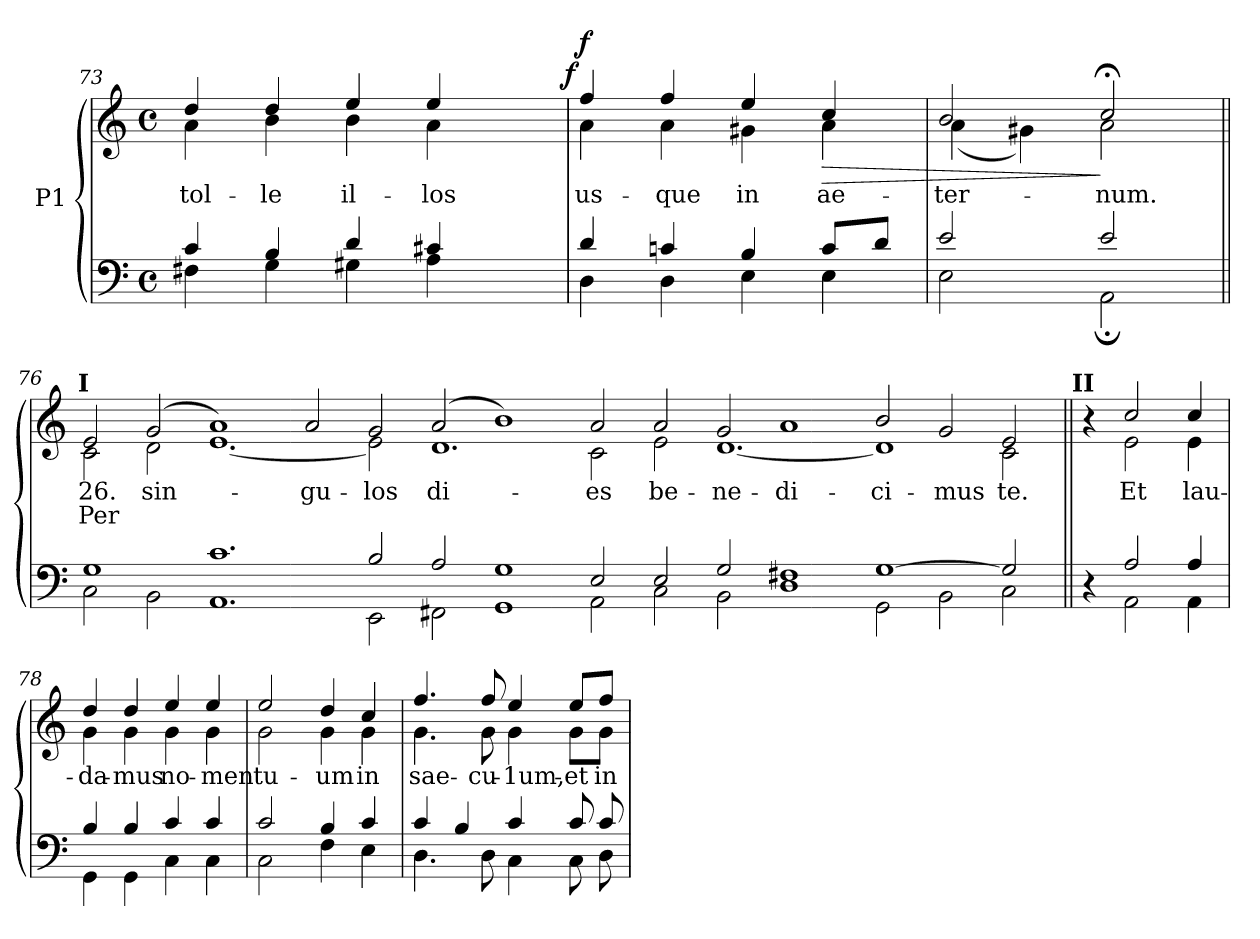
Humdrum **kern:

**kern	**kern	**text	**text	**dynam
*part1	*part1	*part1	*part1	*part1
*staff2	*staff1	*staff1	*staff1	*staff1/2
*I"P1	*	*	*	*
*clefF4	*clefG2	*	*	*
*k[]	*k[]	*	*	*
*C:	*C:	*	*	*
*M4/4	*M4/4	*	*	*
*met(c)	*met(c)	*	*	*
=73	=73	=73	=73	=73
*^	*	*	*	*
!	!	!	!LO:LY:b:color=#000000	!	!
*	*^	*^	*	*	*
4ci/	4F#Xi\	2ryy	4ddi/	4ai\	-tol-	.	.
!	!	!	!	!	!LO:LY:b:color=#000000	!	!
4Bi/	4Gi\	.	4ddi/	4bi\	-le	.	.
!	!	!	!	!	!LO:LY:b:color=#000000	!	!
4di/	4G#Xi\	4ryy	4eei/	4bi\	il-	.	.
!	!	!	!	!	!LO:LY:b:color=#000000	!	!
4c#Xi/	4Ai\	8ryy	4eei/	4ai\	-los	.	.
.	.	16ryy	.	.	.	.	.
.	.	32ryy	.	.	.	.	.
.	.	64ryy	.	.	.	.	.
.	.	128...ryy	.	.	.	.	.
.	.	1024ryy	.	.	.	.	f
*	*v	*v	*	*	*	*	*
=74	=74	=74	=74	=74	=74	=74
*	*^	*	*	*	*	*
!	!	!	!	!	!LO:LY:b:color=#000000	!	!
*	*v	*v	*	*	*	*	*
4di/	4Di\	4ffi/	4ai\	us-	.	f
!	!	!	!	!LO:LY:b:color=#000000	!	!
4cni/	4Di\	4ffi/	4ai\	-que	.	.
!	!	!	!	!LO:LY:b:color=#000000	!	!
4Bi/	4Ei\	4eei/	4g#Xi\	in	.	.
!	!	!	!	!LO:LY:b:color=#000000	!	!LO:HP:b
8ci/L	4Ei\	4cci/	4ai\	ae-	.	>
8di/J	.	.	.	.	.	.
=75	=75	=75	=75	=75	=75	=75
!	!	!	!	!LO:LY:b:color=#000000	!	!
2ei/	2Ei\	2bi/	(4ai\	-ter-	.	.
.	.	.	4g#Xi\)	.	.	.
!	!	!	!	!LO:LY:b:color=#000000	!	!
2ei/	2AA;i\	2cc;i/	2ai\	-num.	.	]
=76||	=76||	=76||	=76||	=76||	=76||	=76||
!	!	!LO:TX:a:B:cj:t=I	!	!	!	!
!	!	!	!	!LO:LY:b:color=#000000	!LO:LY:b:color=#000000	!
1Gi	2Ci\	2ei/	2ci\	26.	Per	.
!	!	!	!	!LO:LY:b:color=#000000	!	!
.	2BBi\	(2gi/	2di\	sin-	.	.
1.ci	1.AAi	1ai)	[1.ei	.	.	.
!	!	!	!	!LO:LY:b:color=#000000	!	!
.	.	2ai/	.	-gu-	.	.
!	!	!	!	!LO:LY:b:color=#000000	!	!
2Bi/	2EEi\	2gi/	2ei\]	-los	.	.
!	!	!	!	!LO:LY:b:color=#000000	!	!
2Ai/	2FF#Xi\	(2ai/	1.di	di-	.	.
1Gi	1GGi	1bi)	.	.	.	.
!	!	!	!	!LO:LY:b:color=#000000	!	!
2Ei/	2AAi\	2ai/	2ci\	-es	.	.
!	!	!	!	!LO:LY:b:color=#000000	!	!
2Ei/	2Ci\	2ai/	2ei\	be-	.	.
!	!	!	!	!LO:LY:b:color=#000000	!	!
2Gi/	2BBi\	2gi/	[1.di	-ne-	.	.
!	!	!	!	!LO:LY:b:color=#000000	!	!
1F#Xi	1Di	1ai	.	-di-	.	.
!	!	!	!	!LO:LY:b:color=#000000	!	!
[1Gi	2GGi\	2bi/	1di]	-ci-	.	.
!	!	!	!	!LO:LY:b:color=#000000	!	!
.	2BBi\	2gi/	.	-mus	.	.
!	!	!	!	!LO:LY:b:color=#000000	!	!
2Gi/]	2Ci\	2ei/	2ci\	te.	.	.
!!LO:LB:g=z	!!
=77||	=77||	=77||	=77||	=77||	=77||	=77||
!	!	!LO:TX:a:B:cj:t=II	!	!	!	!
!	!	!	!	!LO:LY:b:color=#000000	!	!
4r	4ryy	4r	4ryy	27.	.	.
!	!	!	!	!LO:LY:b:color=#000000	!	!
2Ai/	2AAi\	2cci/	2ei\	Et	.	.
!	!	!	!	!LO:LY:b:color=#000000	!	!
4Ai/	4AAi\	4cci/	4ei\	lau-	.	.
=78	=78	=78	=78	=78	=78	=78
!	!	!	!	!LO:LY:b:color=#000000	!	!
4Bi/	4GGi\	4ddi/	4gi\	-da-	.	.
!	!	!	!	!LO:LY:b:color=#000000	!	!
4Bi/	4GGi\	4ddi/	4gi\	-mus	.	.
!	!	!	!	!LO:LY:b:color=#000000	!	!
4ci/	4Ci\	4eei/	4gi\	no-	.	.
!	!	!	!	!LO:LY:b:color=#000000	!	!
4ci/	4Ci\	4eei/	4gi\	-men	.	.
=79	=79	=79	=79	=79	=79	=79
!	!	!	!	!LO:LY:b:color=#000000	!	!
2ci/	2Ci\	2eei/	2gi\	tu-	.	.
!	!	!	!	!LO:LY:b:color=#000000	!	!
4Bi/	4Fi\	4ddi/	4gi\	-um	.	.
!	!	!	!	!LO:LY:b:color=#000000	!	!
4ci/	4Ei\	4cci/	4gi\	in	.	.
=80	=80	=80	=80	=80	=80	=80
!	!	!	!	!LO:LY:b:color=#000000	!	!
4ci/	4.Di\	4.ffi/	4.gi\	sae-	.	.
4Bi/	.	.	.	.	.	.
!	!	!	!	!LO:LY:b:color=#000000	!	!
.	8Di\	8ffi/	8gi\	-cu-	.	.
!	!	!	!	!LO:LY:b:color=#000000	!	!
4ci/	4Ci\	4eei/	4gi\	-1um,-	.	.
!	!	!	!	!LO:LY:b:color=#000000	!	!
8ci/	8Ci\	8eei/L	8gi\L	-et	.	.
!	!	!	!	!LO:LY:b:color=#000000	!	!
8ci/	8Di\	8ffi/J	8gi\J	in	.	.
*v	*v	*	*	*	*	*
*	*v	*v	*	*	*
=	=	=	=	=
*-	*-	*-	*-	*-
